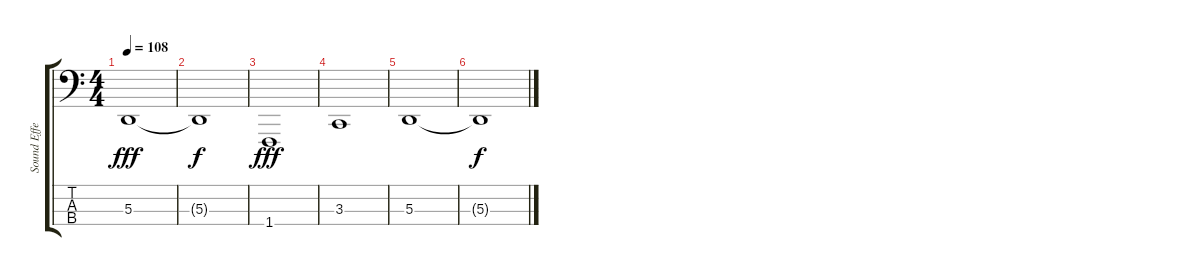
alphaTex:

\track ("Sound Effect" "Sound Effe") {instrument pad8sweep}
\staff {score tabs}
\tuning (G2 D2 A1 E1) {hide}
\ts (4 4)
\tempo 108
\clef f4
\ks c
5.3.1{dy fff} |
5.3{t}.1{dy f} |
1.4.1{dy fff} |
3.3.1 |
5.3.1 |
5.3{t}.1{dy f}
